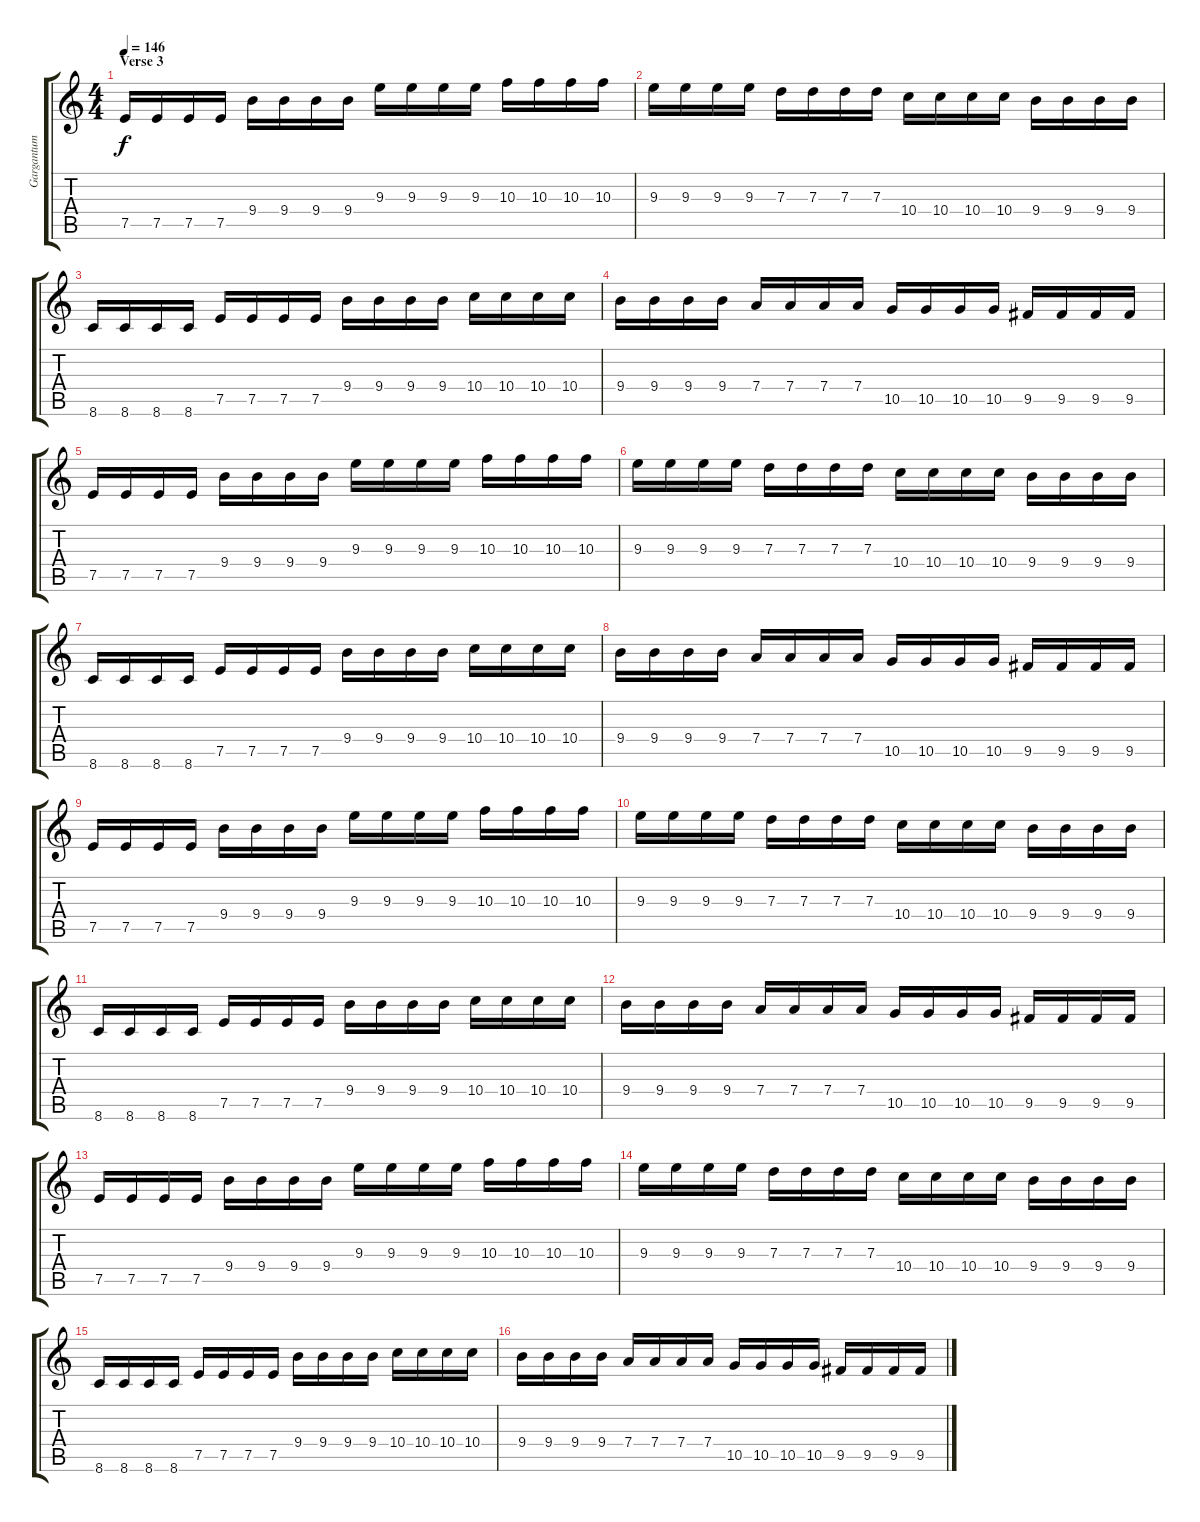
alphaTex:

\track ("Gargantum" "Gargantum") {instrument overdrivenguitar}
\staff {score tabs}
\tuning (E4 B3 G3 D3 A2 E2) {hide}
\ts (4 4)
\section ("" "Verse 3")
\tempo 146
\clef g2
\ks c
7.5.16{dy f} 7.5.16 7.5.16 7.5.16 9.4.16 9.4.16 9.4.16 9.4.16 9.3.16 9.3.16 9.3.16 9.3.16 10.3.16 10.3.16 10.3.16 10.3.16 |
9.3.16 9.3.16 9.3.16 9.3.16 7.3.16 7.3.16 7.3.16 7.3.16 10.4.16 10.4.16 10.4.16 10.4.16 9.4.16 9.4.16 9.4.16 9.4.16 |
8.6.16 8.6.16 8.6.16 8.6.16 7.5.16 7.5.16 7.5.16 7.5.16 9.4.16 9.4.16 9.4.16 9.4.16 10.4.16 10.4.16 10.4.16 10.4.16 |
9.4.16 9.4.16 9.4.16 9.4.16 7.4.16 7.4.16 7.4.16 7.4.16 10.5.16 10.5.16 10.5.16 10.5.16 9.5.16 9.5.16 9.5.16 9.5.16 |
7.5.16 7.5.16 7.5.16 7.5.16 9.4.16 9.4.16 9.4.16 9.4.16 9.3.16 9.3.16 9.3.16 9.3.16 10.3.16 10.3.16 10.3.16 10.3.16 |
9.3.16 9.3.16 9.3.16 9.3.16 7.3.16 7.3.16 7.3.16 7.3.16 10.4.16 10.4.16 10.4.16 10.4.16 9.4.16 9.4.16 9.4.16 9.4.16 |
8.6.16 8.6.16 8.6.16 8.6.16 7.5.16 7.5.16 7.5.16 7.5.16 9.4.16 9.4.16 9.4.16 9.4.16 10.4.16 10.4.16 10.4.16 10.4.16 |
9.4.16 9.4.16 9.4.16 9.4.16 7.4.16 7.4.16 7.4.16 7.4.16 10.5.16 10.5.16 10.5.16 10.5.16 9.5.16 9.5.16 9.5.16 9.5.16 |
7.5.16 7.5.16 7.5.16 7.5.16 9.4.16 9.4.16 9.4.16 9.4.16 9.3.16 9.3.16 9.3.16 9.3.16 10.3.16 10.3.16 10.3.16 10.3.16 |
9.3.16 9.3.16 9.3.16 9.3.16 7.3.16 7.3.16 7.3.16 7.3.16 10.4.16 10.4.16 10.4.16 10.4.16 9.4.16 9.4.16 9.4.16 9.4.16 |
8.6.16 8.6.16 8.6.16 8.6.16 7.5.16 7.5.16 7.5.16 7.5.16 9.4.16 9.4.16 9.4.16 9.4.16 10.4.16 10.4.16 10.4.16 10.4.16 |
9.4.16 9.4.16 9.4.16 9.4.16 7.4.16 7.4.16 7.4.16 7.4.16 10.5.16 10.5.16 10.5.16 10.5.16 9.5.16 9.5.16 9.5.16 9.5.16 |
7.5.16 7.5.16 7.5.16 7.5.16 9.4.16 9.4.16 9.4.16 9.4.16 9.3.16 9.3.16 9.3.16 9.3.16 10.3.16 10.3.16 10.3.16 10.3.16 |
9.3.16 9.3.16 9.3.16 9.3.16 7.3.16 7.3.16 7.3.16 7.3.16 10.4.16 10.4.16 10.4.16 10.4.16 9.4.16 9.4.16 9.4.16 9.4.16 |
8.6.16 8.6.16 8.6.16 8.6.16 7.5.16 7.5.16 7.5.16 7.5.16 9.4.16 9.4.16 9.4.16 9.4.16 10.4.16 10.4.16 10.4.16 10.4.16 |
9.4.16 9.4.16 9.4.16 9.4.16 7.4.16 7.4.16 7.4.16 7.4.16 10.5.16 10.5.16 10.5.16 10.5.16 9.5.16 9.5.16 9.5.16 9.5.16
